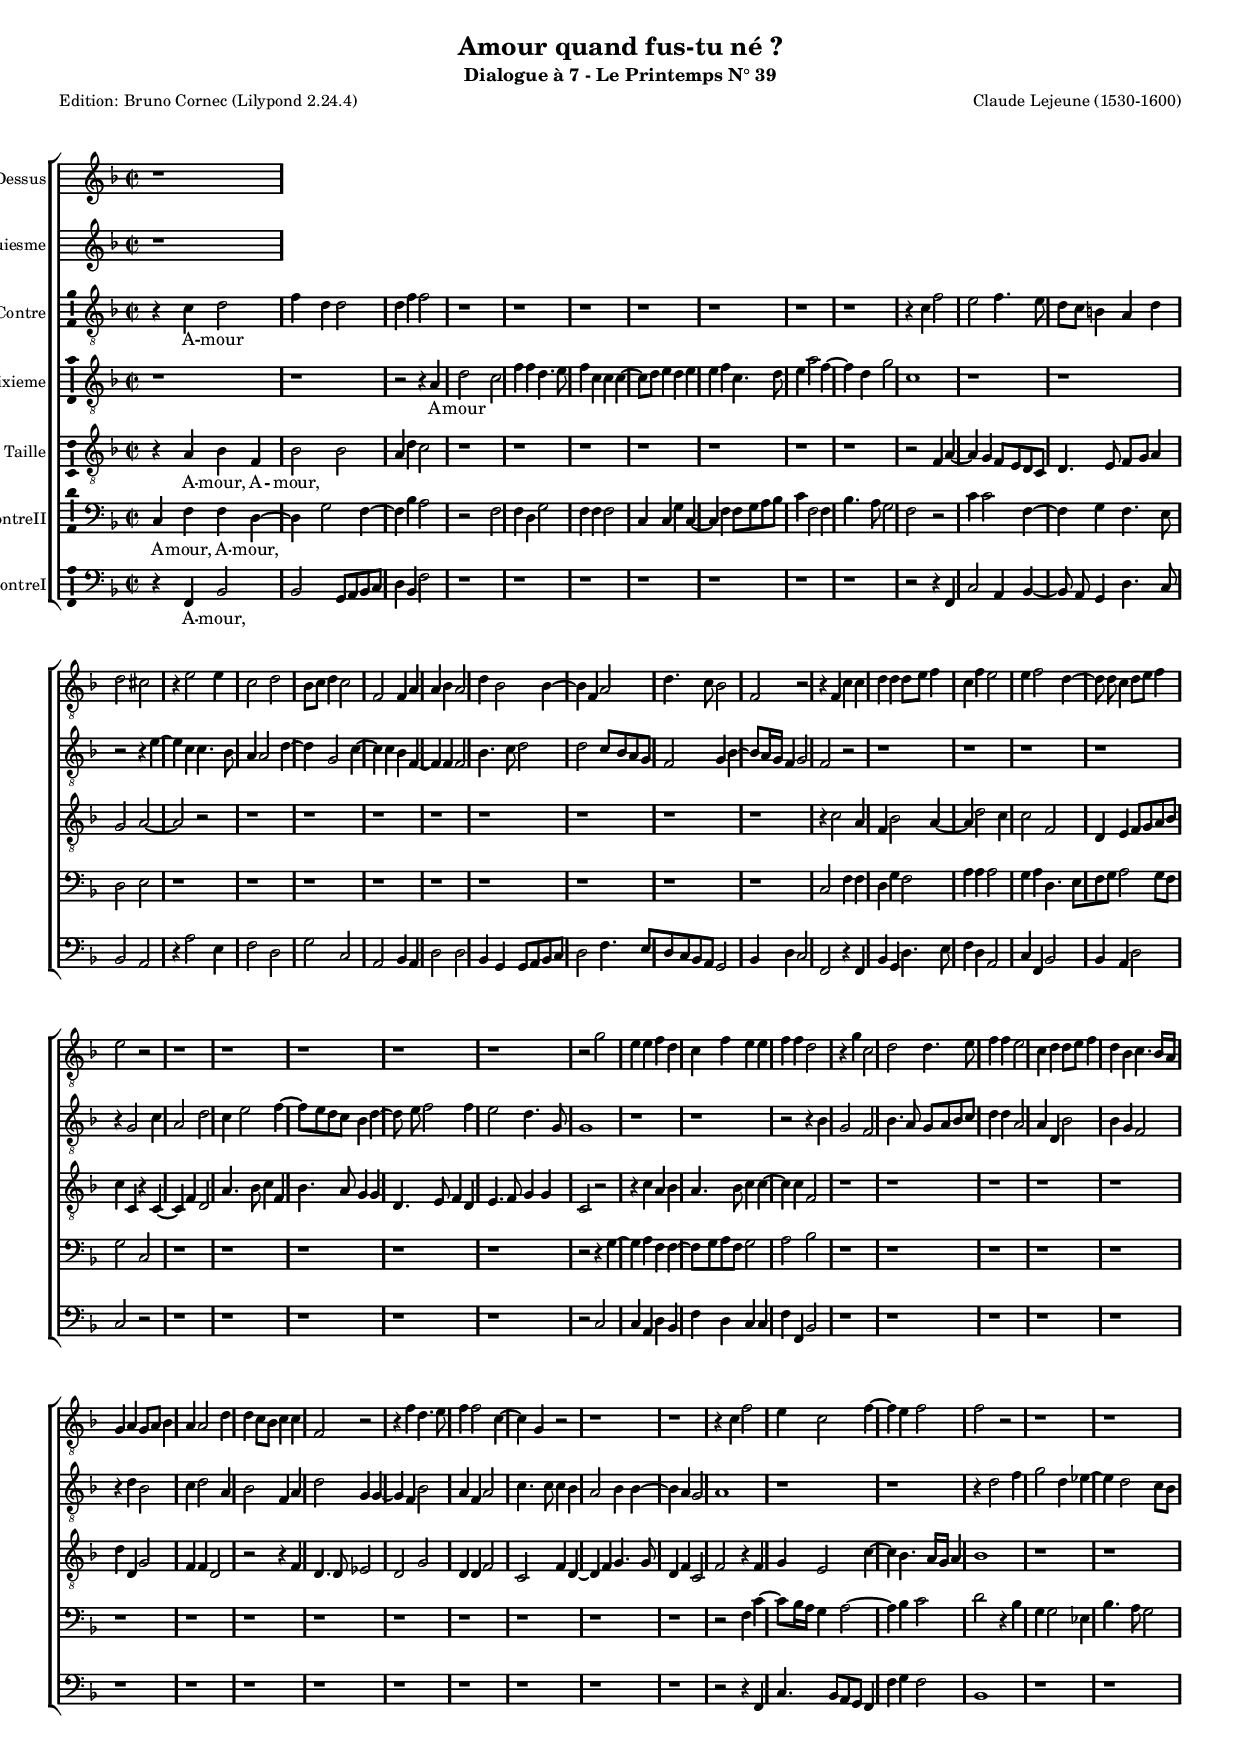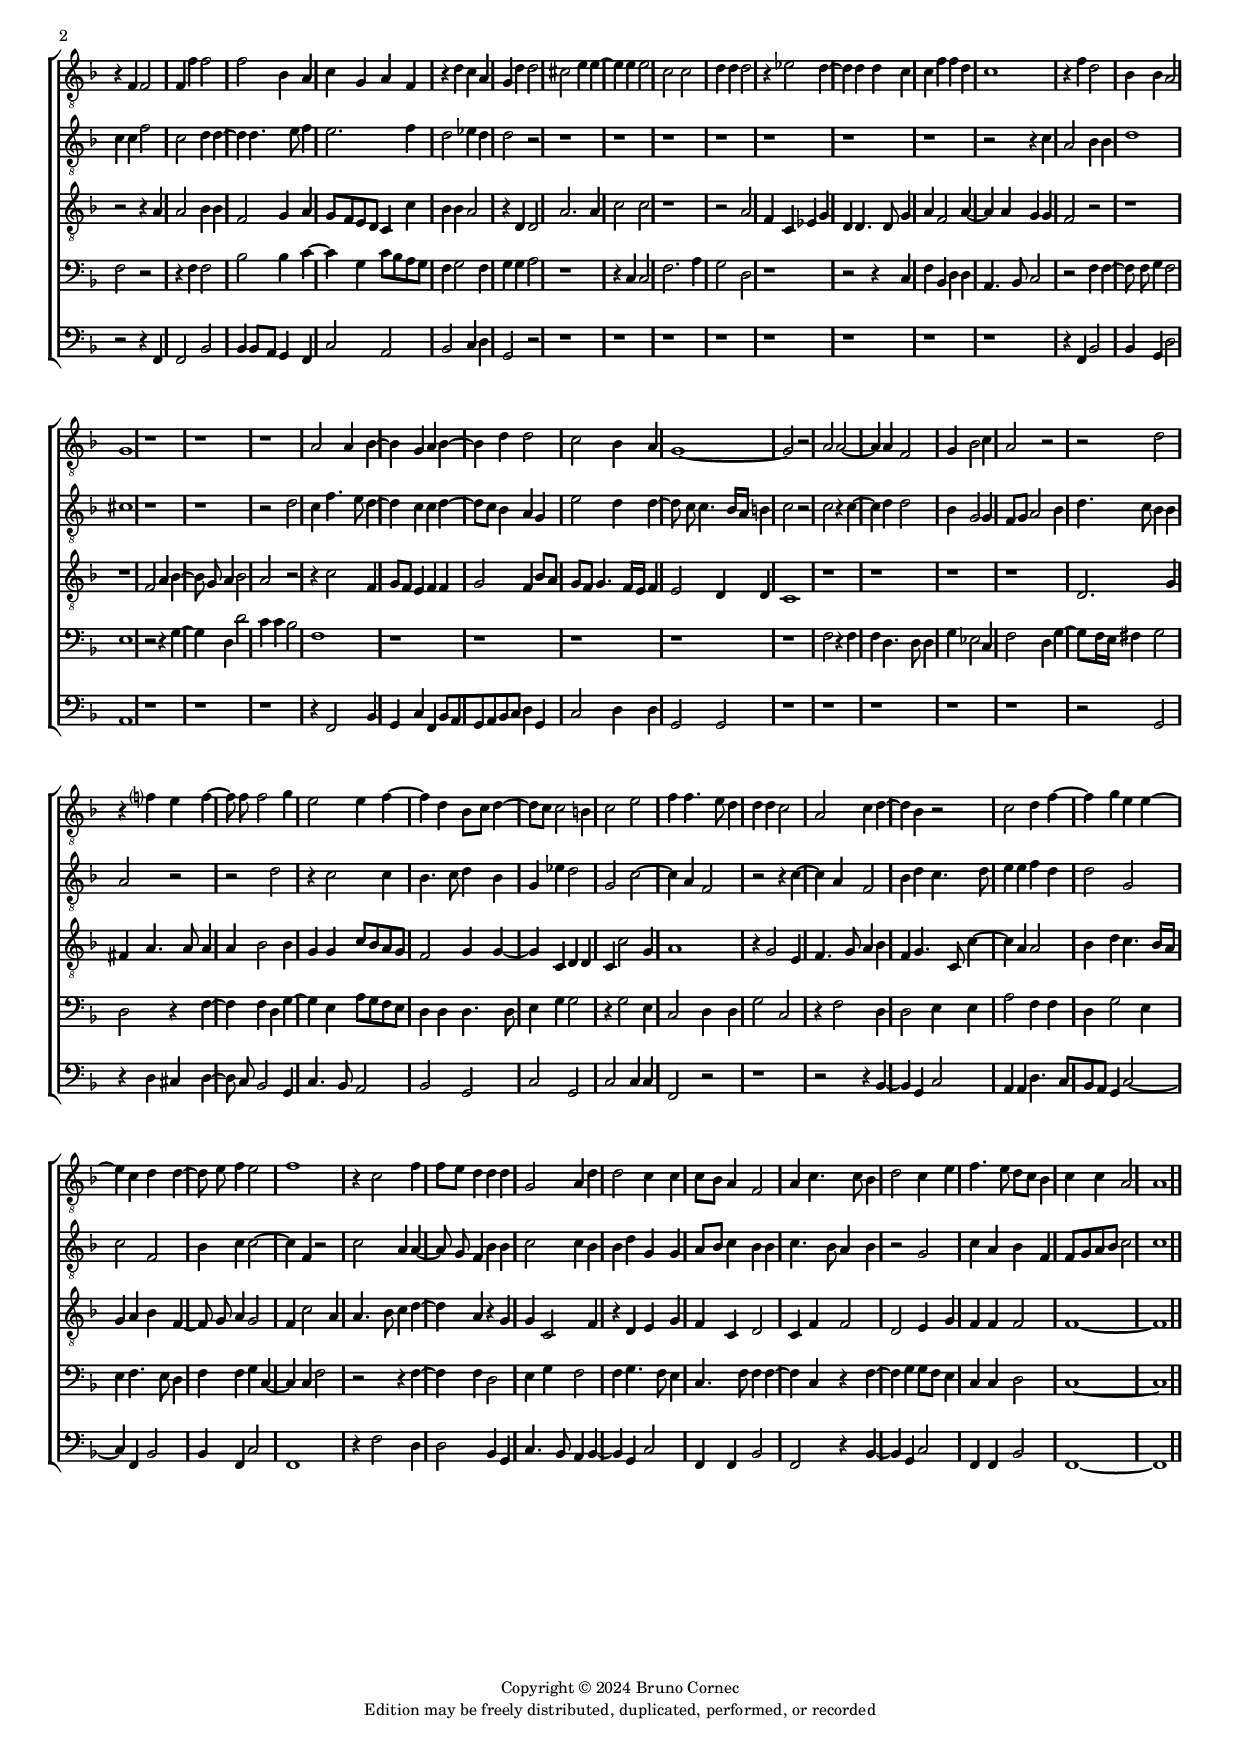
\version "2.24.2"
\pointAndClickOff
\include "gregorian.ly"
\include "italiano.ly"

#(define pieceArranger (string-append "Edition: Bruno Cornec (Lilypond " (lilypond-version) ")"))

\header {
    title = "Amour quand fus-tu né ?"
	subtitle = "Dialogue à 7 - Le Printemps N° 39"
	poet = \pieceArranger
	composer="Claude Lejeune (1530-1600)"
	%opus = " "
    
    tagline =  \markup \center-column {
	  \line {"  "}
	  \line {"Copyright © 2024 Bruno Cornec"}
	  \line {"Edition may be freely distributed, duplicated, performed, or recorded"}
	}
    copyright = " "
    }

#(set-global-staff-size 14)

\layout {
    \context { \Score
        skipBars = ##t
        autoBeaming = ##f
        }
    }

\markup \vspace #1 % change this value accordingly

global={ \key fa \major \time 2/2 }

Dessus=\relative do''{
  r1 |
}

Cinquiesme=\relative do''{
  r1 |
  }

HauteContre=\relative re'{
  r4 do re2 |
  fa4 re re2 |
  re4 fa fa2 |
  r1 |
  r1 | %5
  r1 |
  r1 |
  r1 |
  r1 |
  r1 | %10
  r4 do fa2 |
  mi fa4. mi8 |
  re8[ do] si4 la re |
  re2 dod |
  r4 mi2 mi4 | %15
  do2 re |
  sib8[ do] re4 do2 |
  fa,2 fa4 la |
  la sib la2 |
  re4 sib2 sib4~ | %20
  sib4 fa la2 |
  re4. do8 sib2 |
  fa2 r |
  r4 fa do' do |
  re re re8[ mi] fa4 | %25
  do fa mi2 |
  mi4 fa2 re4~ |
  re8 re do4 re8[ mi] fa4 |
  mi2 r |
  r1 | %30
  r1 |
  r1 |
  r1 |
  r1 |
  r2 sol | %35
  mi4 mi fa re |
  do fa mi mi |
  fa fa re2 |
  r4 sol do,2 |
  re re4. mi8 | %40
  fa4 fa mi2 |
  do4 re re8[ mi] fa4 |
  re sib do4. sib16[ la] |
  sol4 la sol8[ la] sib4 |
  la la2 re4 | %45
  re do8[ sib] do4 do |
  fa,2 r |
  r4 fa'4 re4. mi8 |
  fa4 fa2 do4~ |
  do sol r2 | %50
  r1 |
  r1 |
  r4 do fa2 |
  mi4 do2 fa4~ |
  fa mi fa2 | %55
  fa r |
  r1 |
  r1 |
  r4 fa, fa2 |
  fa4 fa' fa2 | %60
  fa sib,4 la |
  do sol la fa |
  r re' do la |
  sol re' re2 |
  dod mi4 mi~ | %65
  mi mi mi2 |
  do2 do |
  re4 re re2 |
  r4 mib2 re4~ |
  re re re do | %70
  do fa fa re |
  do1 |
  r4 fa re2 |
  sib4 sib la2 |
  sol1 | %75
  r1 |
  r1 |
  r1 |
  la2 la4 sib~ |
  sib sol la sib~ | %80
  sib re re2 |
  do sib4 la |
  sol1~ |
  sol2 r |
  la la~ | %85
  la4 la fa2 |
  sol4 sib2 do4 |
  la2 r |
  r re |
  r4 fa? mi fa~ | %90
  fa8 fa fa2 sol4 |
  mi2 mi4 fa~ |
  fa re sib8[ do] re4~| 
  re8[ do] do2 si4 |
  do2 mi | % 95
  fa4 fa4. mi8 re4 |
  re re do2 |
  la do4 re~ |
  re sib r2 |
  do2 re4 fa~ | %100
  fa sol mi mi~ |
  mi do re re~ |
  re8 mi fa4 mi2 |
  fa1 |
  r4 do2 fa4 | %105
  fa8[ mi] re4 re re |
  sol,2 la4 re |
  re2 do4 do |
  do8[ sib] la4 fa2 |
  la4 do4. do8 sib4 | %110
  re2 do4 mi |
  fa4. mi8 re[ do] sib4 |
  do do la2 |
  la1 |
  }

Sixieme=\relative do'{
  r1 |
  r1 |
  r2 r4 la |
  re2 do |
  fa4 fa re4. mi8 | %5
  fa4 do do do~ |
  do8[ re] mi4 re mi |
  mi fa do4. re8 |
  mi4 la2 fa4~ |
  fa re sol2 | %10
  do,1 |
  r1 |
  r1 |
  r2 r4 mi~ |
  mi do do4. sib8 | %15
  la4 la2 re4~ |
  re sol,2 do4~ |
  do do sib fa~ |
  fa fa fa2 |
  sib4. do8 re2 | %20
  re do8[ sib la sol] |
  fa2 sol4 sib~ |
  sib8[ la16 sol] fa4 sol2 |
  fa2 r |
  r1 | %25
  r1 |
  r1 |
  r1 |
  r4 sol2 do4 |
  la2 re | %30
  do4 mi2 fa4~ |
  fa8[ mi re do] sib4 re~ |
  re8 mi fa2 fa4 |
  mi2 re4. sol,8 |
  sol1 | %35
  r1 |
  r1 |
  r2 r4 sib |
  sol2 fa |
  sib4. la8 sol[ la sib do] | %40
  re4 re la2 |
  la4 re, sib'2 |
  sib4 sol fa2 |
  r4 re' sib2 |
  do4 re2 la4 | %45
  sib2 fa4 la |
  re2 sol,4 sol~ |
  sol fa sib2 |
  la4 fa la2 |
  do4. do8 do4 sib | %50
  la2 sib4 sib~ |
  sib la sol2 |
  la1 |
  r1 |
  r1 | %55
  r4 re2 fa4 |
  sol2 re4 mib~ |
  mib re2 do8[ sib] |
  do4 do fa2 |
  do2 re4 re~ | %60
  re re4. mi8 fa4 |
  mi2. fa4 |
  re2 mib4 re |
  re2 r |
  r1 | % 65
  r1 |
  r1 |
  r1 |
  r1 |
  r1 | %70
  r1 |
  r2 r4 do |
  la2 sib4 sib |
  re1 |
  dod | %75
  r1 |
  r1 |
  r2 re |
  do4 fa4. mi8 re4~ |
  re do do re~ | %80
  re8[ do] sib4 la sol |
  mi'2 re4 re~ |
  re8 do do4. sib16[ la] si4 |
  do2 r |
  do2 r4 do~ | %85
  do re re2 |
  sib4 sol2 sol4 |
  fa8[ sol] la2 sib4 |
  re4. do8 sib4 sib |
  la2 r | %90
  r re |
  r4 do2 do4 |
  sib4. do8 re4 sib |
  sol4 mib' re2 |
  sol, do~ | %95
  do4 la fa2 |
  r2 r4 do'4~ |
  do la fa2 |
  sib4 re do4. re8 |
  mi4 mi fa re | %100
  re2 sol, |
  do fa, |
  sib4 do do2~ |
  do4 fa, r2 |
  do'2 la4 la~ | %105
  la8 sol fa4 sib sib |
  do2 do4 sib |
  sib re sol, sol |
  la8[ sib] do4 sib sib |
  do4. sib8 la4 sib | %110
  r2 sol |
  do4 la sib fa |
  fa8[ sol la sib] do2 do1 |
	}
Taille=\relative do'{
  r4 la sib fa |
  sib2 sib |
  la4 re do2 |
  r1 |
  r1 | %5
  r1 |
  r1 |
  r1 |
  r1 |
  r1 | %10
  r2 fa,4 la~ |
  la sol fa8[ mi re do] |
  re4. mi8 fa[ sol] la4 |
  sol2 la~ |
  la2 r2 | %15
  r1 |
  r1 |
  r1 |
  r1 |
  r1 | %20
  r1 |
  r1 |
  r1 |
  r4 do2 la4 |
  fa sib2 la4~ | %25
  la re2 do4 |
  do2 fa, |
  re4 mi fa8[ sol la sib] |
  do4 do, r do~ |
  do fa re2 | %30
  la'4. sib8 do4 fa, |
  sib4. la8 sol4 sol |
  re4. mi8 fa4 re |
  mi4. fa8 sol4 sol |
  do,2 r2 | %35
  r4 do'4 la sib |
  la4. sib8 do4 do~ |
  do do fa,2 |
  r1 |
  r1 | %40
  r1 |
  r1 |
  r1 |
  re'4 re, sol2 |
  fa4 fa re2 | %45
  r2 r4 fa |
  re4. re8 mib2 |
  re sol |
  re4 re fa2 |
  do fa4 re~ | %50
  re fa sol4. sol8 |
  re4 fa do2 |
  fa r4 fa |
  sol mi2 do'4~ |
  do sib4. la16[ sol] la4 | %55
  sib1 |
  r1 |
  r1 |
  r2 r4 la |
  la2 sib4 sib | %60
  fa2 sol4 la |
  sol8[ fa mi re] do4 do' |
  sib sib la2 |
  r4 re, re2 |
  la'2. la4 | %65
  do2 do |
  r1 |
  r2 la |
  fa4 do mib sol |
  re re4. re8 sol4 | %70
  la4 fa2 la4~ |
  la la sol sol |
  fa2 r |
  r1 |
  r1 | %75
  fa2 la4 sib~ |
  sib8 sol la4 sib2 |
  la r |
  r4 do2 fa,4 |
  sol8[ fa] mi4 fa fa | %80
  sol2 fa4 sib8[ la] | 
  sol[ fa] sol4. fa16[ mi] fa4 |
  mi2 re4 re |
  do1 |
  r1 | %85
  r1 |
  r1 |
  r1 |
  re2. sol4 |
  fad4 la4. la8 la4 | %90
  la sib2 sib4 |
  sol sol do8[ sib la sol] |
  fa2 sol4 sol~ |
  sol do, re re |
  do do'2 sol4 | %95
  la1 |
  r4 sol2 mi4 |
  fa4. sol8 la4 sib |
  fa sol4. do,8 do'4~ |
  do la la2 | %100
  sib4 re do4. sib16[ la] |
  sol4 la sib fa~ |
  fa8 sol la4 sol2 |
  fa4 do'2 la4 |
  la4. sib8 do4 re~ | %105
  re la r sol |
  sol do,2 fa4 |
  r re mi sol |
  fa do re2 |
  do4 fa fa2 | %110
  re mi4 sol |
  fa fa fa2 |
  fa1~ |
  fa1 |
}
BasseContreII=\relative do{
  do4 fa fa re~ |
  re4 sol2 fa4~ |
  fa4 sib la2 |
  r2 fa |
  fa4 re sol2 | %5
  fa4 fa fa2 |
  do4 do sol' do,~ |
  do4 fa fa8[ sol la sib] |
  do4 fa,2 fa4 |
  sib4. la8 sol2 | % 10
  fa2 r |
  do'4 do2 fa,4~ |
  fa sol fa4. mi8 |
  re2 mi |
  r1 | % 15
  r1 |
  r1 |
  r1 |
  r1 |
  r1 | %20
  r1 |
  r1 |
  r1 |
  do2 fa4 fa |
  re4 sol fa2 | % 25
  la4 la la2 |
  sol4 la re,4. mi8[ |
  fa sol] la2 sol8[ fa] |
  sol2 do, |
  r1 | %30
  r1 |
  r1 |
  r1 |
  r1 |
  r2 r4 sol'~ | %35
  sol la fa fa~ |
  fa8[ sol la fa] sol2 |
  la sib |
  r1 |
  r1 | %40
  r1 |
  r1 |
  r1 |
  r1 |
  r1 | %45
  r1 |
  r1 |
  r1 |
  r1 |
  r1 | %50
  r1 |
  r1 |
  r2 fa4 do'~ |
  do8[ sib16 la] sol4 la2~ |
  la4 sib do2 | %55
  re2 r4 sib |
  sol sol2 mib4 |
  sib'4. la8 sol2 |
  fa2 r |
  r4 fa fa2 | %60
  sib sib4 do~ |
  do sol do8[ sib la sol] |
  fa4 sol2 fa4 |
  sol4 sol la2 |
  r1 | %65
  r4 do,4 do2 |
  fa2. la4 |
  sol2 re |
  r1 |
  r2 r4 do | %70
  fa sib, re re |
  la4. sib8 do2 |
  r2 fa4 fa~ |
  fa8 fa sol4 fa2 |
  mi1 | %75
  r2 r4 sol~ |
  sol re re'2 |
  do4 do sib2 | 
  fa1 | 
  r1 | %80
  r1 |
  r1 |
  r1 |
  r1 |
  fa2 r4 fa | %85
  fa4 re4. re8 re4 |
  sol4 mib2 do4 |
  fa2 re4 sol~ |
  sol8[ fa16 mi] fad4 sol2 |
  re2 r4 fa~ | %90
  fa fa re sol~ |
  sol mi la8[ sol fa mi] |
  re4 re re4. re8 |
  mi4 sol sol2 |
  r4 sol2 mi4 | %95
  do2 re4 re | 
  sol2 do, |
  r4 fa2 re4 |
  re2 mi4 mi |
  la2 fa4 fa | %100
  re sol2 mi4 |
  mi fa4. mi8 re4 |
  fa4 fa sol do,~ |
  do do fa2 |
  r2 r4 fa~ | %105
  fa fa re2 |
  mi4 sol fa2 |
  fa4 sol4. fa8 mi4 |
  do4. fa8 fa4 fa~ |
  fa do r fa~ | %110
  fa sol sol8[ fa] mi4 |
  do do re2 |
  do1~ |
  do1 |
}
BasseContreI=\relative do{
  r4 fa, sib2 |
  sib2 sol8[ la sib do] |
  re4 sib fa'2 |
  r1 |
  r1 | %5
  r1 |
  r1 |
  r1 |
  r1 |
  r1 | %10
  r2 r4 fa,4 |
  do'2 la4 sib~ |
  sib8 la sol4 re'4. do8 |
  sib2 la |
  r4 la'2 mi4 | % 15
  fa2 re |
  sol2 do, |
  la2 sib4 la |
  re2 re |
  sib4 sol sol8[ la sib do] | %20
  re2 fa4. mi8~[ |
  re8 do sib la] sol2 |
  sib4 re do2 |
  fa,2 r4 fa |
  sib sol re'4. mi8 | %25
  fa4 re la2 |
  do4 fa, sib2 |
  sib4 la re2 |
  do2 r2 |
  r1 | %30
  r1 | 
  r1 | 
  r1 | 
  r1 | 
  r2 do | %35
  do4 la re sib |
  fa'4 re do do |
  fa4 fa, sib2 |
  r1 | 
  r1 | %40
  r1 | 
  r1 | 
  r1 | 
  r1 | 
  r1 | %45
  r1 | 
  r1 | 
  r1 | 
  r1 | 
  r1 | %50
  r1 | 
  r1 | 
  r2 r4 fa |
  do'4. sib8[ la sol] fa4 |
  fa'4 sol fa2 | %55
  sib,1 |
  r1 | 
  r1 | 
  r2 r4 fa |
  fa2 sib | %60
  sib4 sib8[ la] sol4 fa |
  do'2 la |
  sib2 do4 re |
  sol,2 r2 |
  r1 | %65
  r1 | 
  r1 | 
  r1 | 
  r1 | 
  r1 | %70
  r1 | 
  r1 | 
  r4 fa sib2 |
  sib4 sol re'2 |
  la1 | %75
  r1 | 
  r1 | 
  r1 | 
  r4 fa2 sib4 |
  sol4 do fa, sib8[ la | %80
  sol la sib do] re4 sol, |
  do2 re4 re |
  sol,2 sol |
  r1 | 
  r1 |  %85
  r1 | 
  r1 | 
  r1 | 
  r2 sol | 
  r4 re' dod re~ | %90
  re8 do sib2 sol4 |
  do4. sib8 la2 |
  sib2 sol |
  do2 sol |
  do2 do4 do | %95
  fa,2 r2 |
  r1 | 
  r2 r4 sib4~ |
  sib4 sol do2 |
  la4 la re4. do8[ | %100
  sib8 la] sol4 do2~ |
  do4 fa, sib2 |
  sib4 fa do'2 |
  fa,1 |
  r4 fa'2 re4 | %105
  re2 sib4 sol |
  do4. sib8 la4 sib~ |
  sib4 sol do2 |
  fa,4 fa sib2 |
  fa2 r4 sib4~ | %110
  sib4 sol do2 |
  fa,4 fa sib2 |
  fa1~ |
  fa1 \bar "||" |
}

TDessus=\lyricmode{\set ignoreMelismata = ##t
A -- mour
}
TCinquiesme=\lyricmode{\set ignoreMelismata = ##t
A -- mour
}
THauteContre=\lyricmode{\set ignoreMelismata = ##t
A -- mour
}
TSixieme=\lyricmode{\set ignoreMelismata = ##t
A -- mour
}
TTaille=\lyricmode{\set ignoreMelismata = ##t
A -- mour, A -- mour,
}
TBasseContreII=\lyricmode{\set ignoreMelismata = ##t
A -- mour, A -- mour,
}
TBasseContreI=\lyricmode{\set ignoreMelismata = ##t
A -- mour,
}

\score {
	\new ChoirStaff<<

	\new Staff <<
	\new Voice="Dessus" {
		\set Staff.instrumentName="Dessus"
		\set Staff.midiInstrument = #"church organ"
	  	\global \clef "treble" \Dessus }
	\new Lyrics \lyricsto "Dessus" {\TDessus }
	>>
	\new Staff <<
	\new Voice="Cinquiesme" {
		\set Staff.instrumentName="Cinquiesme"
		\set Staff.midiInstrument = #"church organ"
	  	\global \clef "treble" \Cinquiesme }
	\new Lyrics \lyricsto "Cinquiesme" {\TCinquiesme }
	>>
	\new Staff <<
	\new Voice="HauteContre" {
		\set Staff.instrumentName="HauteContre"
		\set Staff.midiInstrument = #"church organ"
	  	\global \clef "treble_8" \HauteContre }
	\new Lyrics \lyricsto "HauteContre" {\THauteContre }
	>>
	\new Staff <<
	\new Voice="Sixieme" {
		\set Staff.instrumentName="Sixieme"
		\set Staff.midiInstrument = #"church organ"
	  	\global \clef "treble_8" \Sixieme }
	\new Lyrics \lyricsto "Sixieme" {\TSixieme }
	>>
	\new Staff <<
	\new Voice="Taille" {
		\set Staff.instrumentName="Taille"
		\set Staff.midiInstrument = #"church organ"
	  	\global \clef "treble_8" \Taille }
	\new Lyrics \lyricsto "Taille" {\TTaille }
	>>
	\new Staff <<
	\new Voice="BasseContreII" {
		\set Staff.instrumentName="BasseContreII"
		\set Staff.midiInstrument = #"church organ"
	  	\global \clef "bass" \BasseContreII }
	\new Lyrics \lyricsto "BasseContreII" {\TBasseContreII }
	>>
	\new Staff <<
	\new Voice="BasseContreI" {
		\set Staff.instrumentName="BasseContreI"
		\set Staff.midiInstrument = #"church organ"
	  	\global \clef "bass" \BasseContreI }
	\new Lyrics \lyricsto "BasseContreI" {\TBasseContreI }
	>>
>>

\layout{ 
  	papersize = "a4"
	\context {\Staff \consists Ambitus_engraver }
  	\override Score.BarNumber #'break-visibility = #'#(#f #f #t)
	ragged-last = ##f
}

\midi {\tempo 4 = 160 }

}

